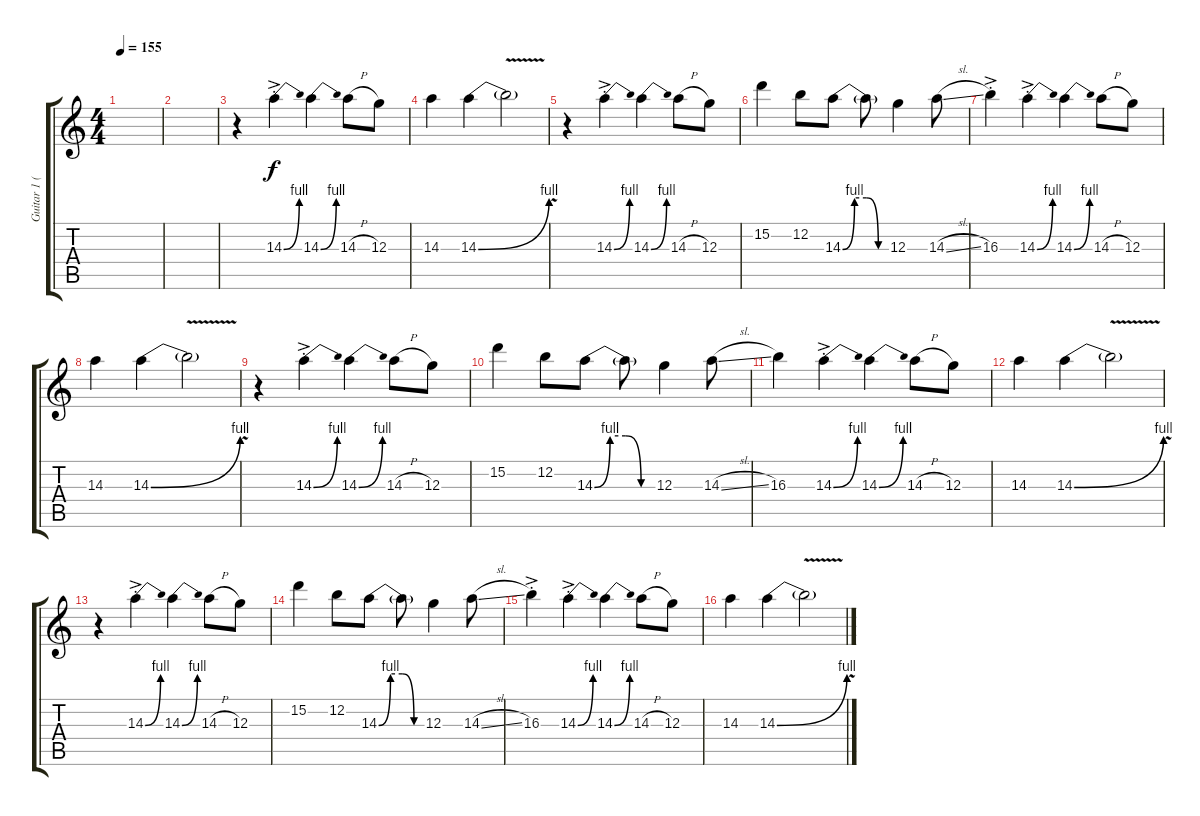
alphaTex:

\track ("Guitar 1 (Murray)" "Guitar 1 (") {instrument distortionguitar}
\staff {score tabs}
\tuning (E4 B3 G3 D3 A2 E2) {hide}
\ts (4 4)
\tempo 155
\clef g2
\ks c
|
|
r.4 14.3{be (bend 0 0 60 4) ac st}.4 14.3{be (bend 0 0 60 4)}.4 14.3{h}.8 12.3.8 |
14.3.4 14.3{be (bend 0 0 60 4)}.4 14.3{v t}.2 |
r.4 14.3{be (bend 0 0 60 4) ac st}.4 14.3{be (bend 0 0 60 4)}.4 14.3{h}.8 12.3.8 |
15.2.4 12.2.8 14.3{be (custom 0 0 15 4 30 4 45 0 60 0)}.8 14.3{t}.8 12.3.4 14.3{sl}.8 |
16.3{ac st}.4 14.3{be (bend 0 0 60 4) ac st}.4 14.3{be (bend 0 0 60 4)}.4 14.3{h}.8 12.3.8 |
14.3.4 14.3{be (bend 0 0 60 4)}.4 14.3{v t}.2 |
r.4 14.3{be (bend 0 0 60 4) ac st}.4 14.3{be (bend 0 0 60 4)}.4 14.3{h}.8 12.3.8 |
15.2.4 12.2.8 14.3{be (custom 0 0 15 4 30 4 45 0 60 0)}.8 14.3{t}.8 12.3.4 14.3{sl}.8 |
16.3.4 14.3{be (bend 0 0 60 4) ac st}.4 14.3{be (bend 0 0 60 4)}.4 14.3{h}.8 12.3.8 |
14.3.4 14.3{be (bend 0 0 60 4)}.4 14.3{v t}.2 |
r.4 14.3{be (bend 0 0 60 4) ac st}.4 14.3{be (bend 0 0 60 4)}.4 14.3{h}.8 12.3.8 |
15.2.4 12.2.8 14.3{be (custom 0 0 15 4 30 4 45 0 60 0)}.8 14.3{t}.8 12.3.4 14.3{sl}.8 |
16.3{ac st}.4 14.3{be (bend 0 0 60 4) ac st}.4 14.3{be (bend 0 0 60 4)}.4 14.3{h}.8 12.3.8 |
14.3.4 14.3{be (bend 0 0 60 4)}.4 14.3{v t}.2
